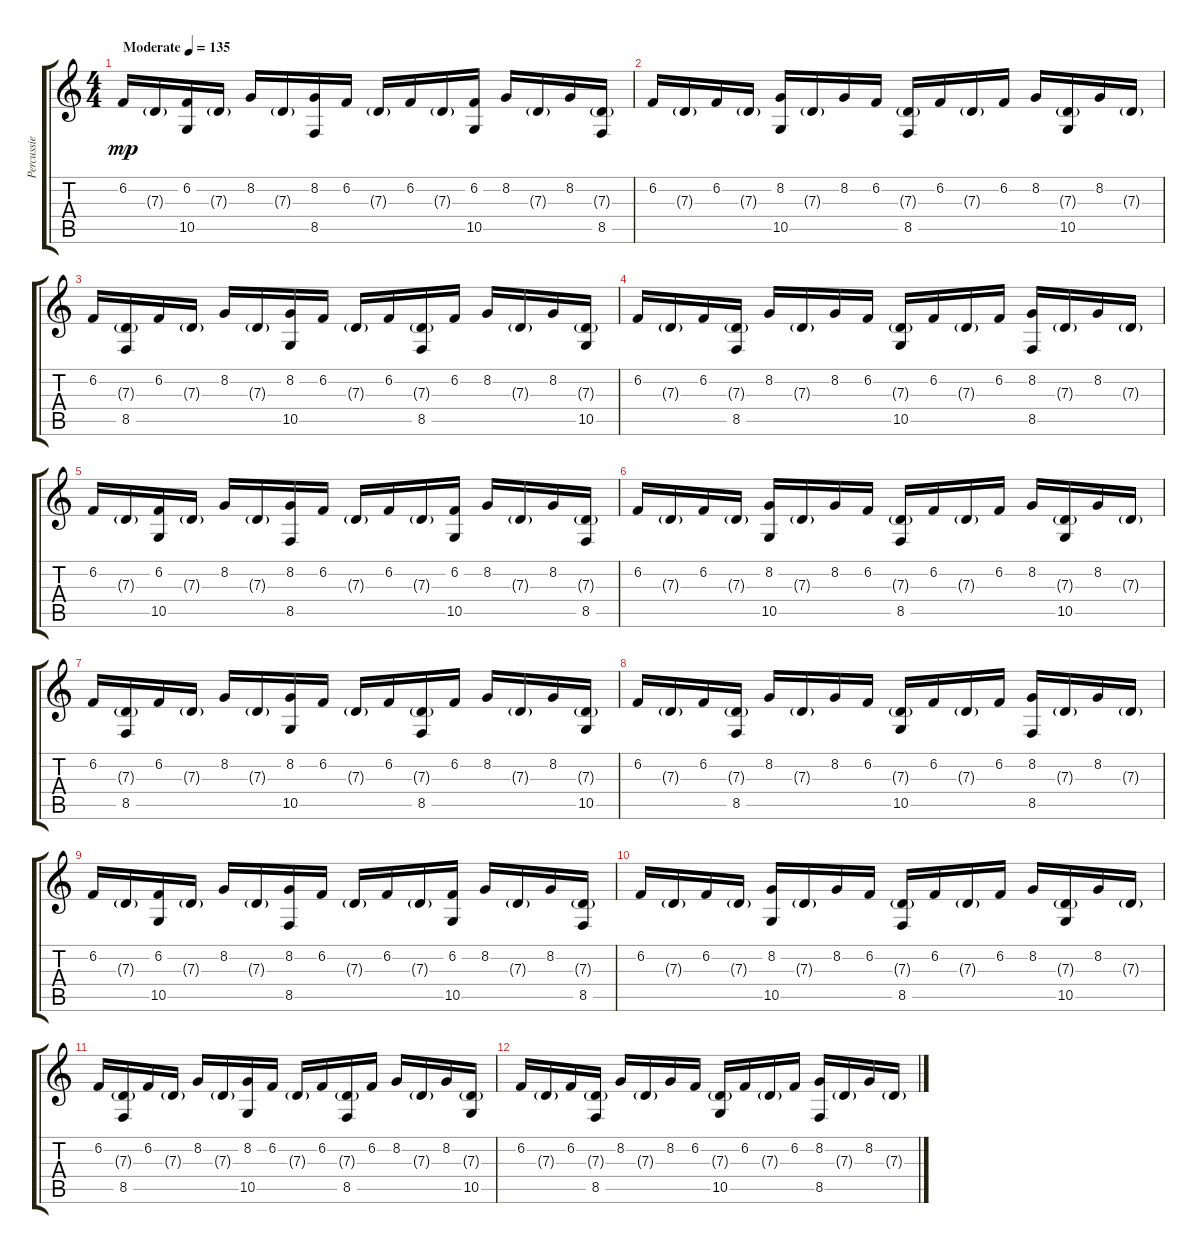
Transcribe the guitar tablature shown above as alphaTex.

\track ("Percussie" "Percussie") {instrument fx3crystal}
\staff {score tabs}
\tuning (E4 B3 G3 D3 A2 E2) {hide}
\ts (4 4)
\tempo (135 "Moderate")
\clef g2
\ks c
6.2.16{dy mp instrument fx3crystal} 7.3{g}.16 (6.2 10.5).16 7.3{g}.16 8.2.16 7.3{g}.16 (8.2 8.5).16 6.2.16 7.3{g}.16 6.2.16 7.3{g}.16 (6.2 10.5).16 8.2.16 7.3{g}.16 8.2.16 (7.3{g} 8.5).16 |
6.2.16 7.3{g}.16 6.2.16 7.3{g}.16 (8.2 10.5).16 7.3{g}.16 8.2.16 6.2.16 (7.3{g} 8.5).16 6.2.16 7.3{g}.16 6.2.16 8.2.16 (7.3{g} 10.5).16 8.2.16 7.3{g}.16 |
6.2.16 (7.3{g} 8.5).16 6.2.16 7.3{g}.16 8.2.16 7.3{g}.16 (8.2 10.5).16 6.2.16 7.3{g}.16 6.2.16 (7.3{g} 8.5).16 6.2.16 8.2.16 7.3{g}.16 8.2.16 (7.3{g} 10.5).16 |
6.2.16 7.3{g}.16 6.2.16 (7.3{g} 8.5).16 8.2.16 7.3{g}.16 8.2.16 6.2.16 (7.3{g} 10.5).16 6.2.16 7.3{g}.16 6.2.16 (8.2 8.5).16 7.3{g}.16 8.2.16 7.3{g}.16 |
6.2.16 7.3{g}.16 (6.2 10.5).16 7.3{g}.16 8.2.16 7.3{g}.16 (8.2 8.5).16 6.2.16 7.3{g}.16 6.2.16 7.3{g}.16 (6.2 10.5).16 8.2.16 7.3{g}.16 8.2.16 (7.3{g} 8.5).16 |
6.2.16 7.3{g}.16 6.2.16 7.3{g}.16 (8.2 10.5).16 7.3{g}.16 8.2.16 6.2.16 (7.3{g} 8.5).16 6.2.16 7.3{g}.16 6.2.16 8.2.16 (7.3{g} 10.5).16 8.2.16 7.3{g}.16 |
6.2.16 (7.3{g} 8.5).16 6.2.16 7.3{g}.16 8.2.16 7.3{g}.16 (8.2 10.5).16 6.2.16 7.3{g}.16 6.2.16 (7.3{g} 8.5).16 6.2.16 8.2.16 7.3{g}.16 8.2.16 (7.3{g} 10.5).16 |
6.2.16 7.3{g}.16 6.2.16 (7.3{g} 8.5).16 8.2.16 7.3{g}.16 8.2.16 6.2.16 (7.3{g} 10.5).16 6.2.16 7.3{g}.16 6.2.16 (8.2 8.5).16 7.3{g}.16 8.2.16 7.3{g}.16 |
6.2.16 7.3{g}.16 (6.2 10.5).16 7.3{g}.16 8.2.16 7.3{g}.16 (8.2 8.5).16 6.2.16 7.3{g}.16 6.2.16 7.3{g}.16 (6.2 10.5).16 8.2.16 7.3{g}.16 8.2.16 (7.3{g} 8.5).16 |
6.2.16 7.3{g}.16 6.2.16 7.3{g}.16 (8.2 10.5).16 7.3{g}.16 8.2.16 6.2.16 (7.3{g} 8.5).16 6.2.16 7.3{g}.16 6.2.16 8.2.16 (7.3{g} 10.5).16 8.2.16 7.3{g}.16 |
6.2.16 (7.3{g} 8.5).16 6.2.16 7.3{g}.16 8.2.16 7.3{g}.16 (8.2 10.5).16 6.2.16 7.3{g}.16 6.2.16 (7.3{g} 8.5).16 6.2.16 8.2.16 7.3{g}.16 8.2.16 (7.3{g} 10.5).16 |
6.2.16 7.3{g}.16 6.2.16 (7.3{g} 8.5).16 8.2.16 7.3{g}.16 8.2.16 6.2.16 (7.3{g} 10.5).16 6.2.16 7.3{g}.16 6.2.16 (8.2 8.5).16 7.3{g}.16 8.2.16 7.3{g}.16
